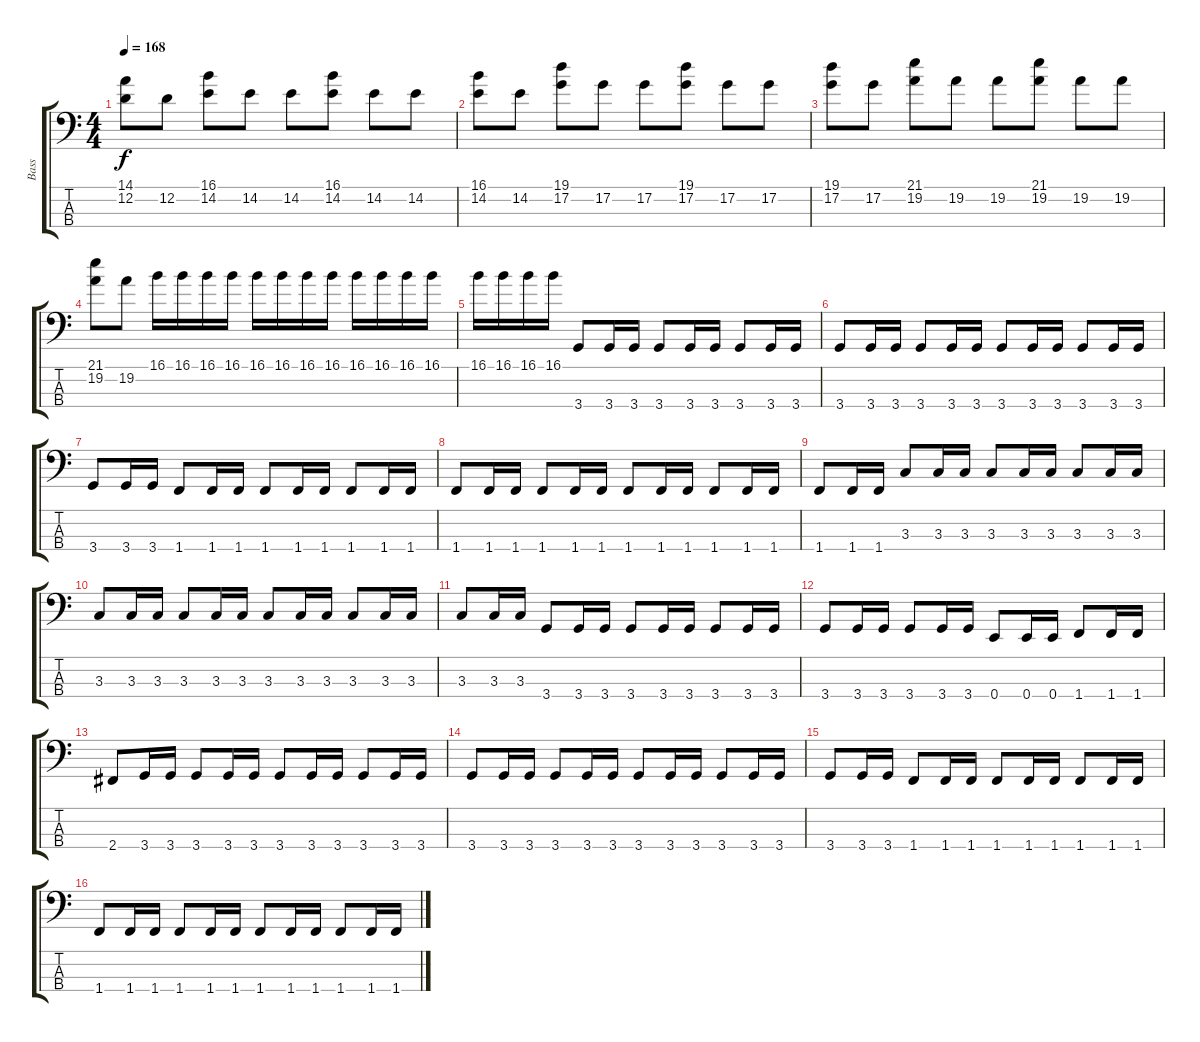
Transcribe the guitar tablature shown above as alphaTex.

\track ("Bass" "Bass") {instrument electricbassfinger}
\staff {score tabs}
\tuning (G2 D2 A1 E1) {hide}
\ts (4 4)
\tempo 168
\clef f4
\ks c
(14.1 12.2).8{dy f} 12.2.8 (16.1 14.2).8 14.2.8 14.2.8 (16.1 14.2).8 14.2.8 14.2.8 |
(16.1 14.2).8 14.2.8 (19.1 17.2).8 17.2.8 17.2.8 (19.1 17.2).8 17.2.8 17.2.8 |
(19.1 17.2).8 17.2.8 (21.1 19.2).8 19.2.8 19.2.8 (21.1 19.2).8 19.2.8 19.2.8 |
(21.1 19.2).8 19.2.8 16.1.16 16.1.16 16.1.16 16.1.16 16.1.16 16.1.16 16.1.16 16.1.16 16.1.16 16.1.16 16.1.16 16.1.16 |
16.1.16 16.1.16 16.1.16 16.1.16 3.4.8 3.4.16 3.4.16 3.4.8 3.4.16 3.4.16 3.4.8 3.4.16 3.4.16 |
3.4.8 3.4.16 3.4.16 3.4.8 3.4.16 3.4.16 3.4.8 3.4.16 3.4.16 3.4.8 3.4.16 3.4.16 |
3.4.8 3.4.16 3.4.16 1.4.8 1.4.16 1.4.16 1.4.8 1.4.16 1.4.16 1.4.8 1.4.16 1.4.16 |
1.4.8 1.4.16 1.4.16 1.4.8 1.4.16 1.4.16 1.4.8 1.4.16 1.4.16 1.4.8 1.4.16 1.4.16 |
1.4.8 1.4.16 1.4.16 3.3.8 3.3.16 3.3.16 3.3.8 3.3.16 3.3.16 3.3.8 3.3.16 3.3.16 |
3.3.8 3.3.16 3.3.16 3.3.8 3.3.16 3.3.16 3.3.8 3.3.16 3.3.16 3.3.8 3.3.16 3.3.16 |
3.3.8 3.3.16 3.3.16 3.4.8 3.4.16 3.4.16 3.4.8 3.4.16 3.4.16 3.4.8 3.4.16 3.4.16 |
3.4.8 3.4.16 3.4.16 3.4.8 3.4.16 3.4.16 0.4.8 0.4.16 0.4.16 1.4.8 1.4.16 1.4.16 |
2.4.8 3.4.16 3.4.16 3.4.8 3.4.16 3.4.16 3.4.8 3.4.16 3.4.16 3.4.8 3.4.16 3.4.16 |
3.4.8 3.4.16 3.4.16 3.4.8 3.4.16 3.4.16 3.4.8 3.4.16 3.4.16 3.4.8 3.4.16 3.4.16 |
3.4.8 3.4.16 3.4.16 1.4.8 1.4.16 1.4.16 1.4.8 1.4.16 1.4.16 1.4.8 1.4.16 1.4.16 |
1.4.8 1.4.16 1.4.16 1.4.8 1.4.16 1.4.16 1.4.8 1.4.16 1.4.16 1.4.8 1.4.16 1.4.16
